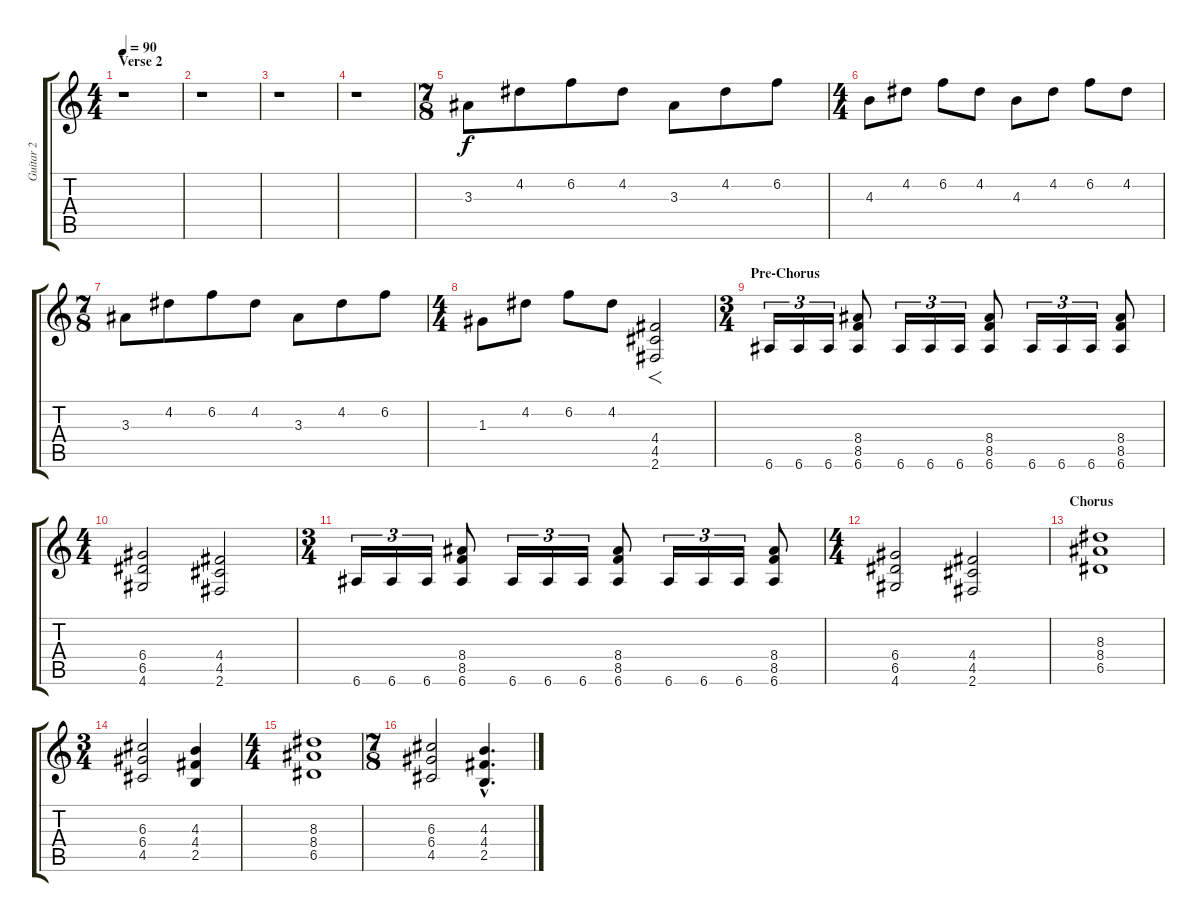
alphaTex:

\track ("Guitar 2" "Guitar 2") {instrument distortionguitar}
\staff {score tabs}
\tuning (E4 B3 G3 D3 A2 E2) {hide}
\ts (4 4)
\section ("" "Verse 2")
\tempo 90
\clef g2
\ks c
r.1{dy f} |
r.1 |
r.1 |
r.1 |
\ts (7 8)
3.3.8{instrument electricguitarclean} 4.2.8 6.2.8 4.2.8 3.3.8 4.2.8 6.2.8 |
\ts (4 4)
4.3.8 4.2.8 6.2.8 4.2.8 4.3.8 4.2.8 6.2.8 4.2.8 |
\ts (7 8)
3.3.8 4.2.8 6.2.8 4.2.8 3.3.8 4.2.8 6.2.8 |
\ts (4 4)
1.3.8 4.2.8 6.2.8 4.2.8 (4.4 4.5 2.6).2{f instrument distortionguitar} |
\ts (3 4)
\section ("" "Pre-Chorus")
6.6.16{tu (3 2) instrument distortionguitar} 6.6.16{tu (3 2)} 6.6.16{tu (3 2)} (8.4 8.5 6.6).8 6.6.16{tu (3 2)} 6.6.16{tu (3 2)} 6.6.16{tu (3 2)} (8.4 8.5 6.6).8 6.6.16{tu (3 2)} 6.6.16{tu (3 2)} 6.6.16{tu (3 2)} (8.4 8.5 6.6).8 |
\ts (4 4)
(6.4 6.5 4.6).2 (4.4 4.5 2.6).2 |
\ts (3 4)
6.6.16{tu (3 2)} 6.6.16{tu (3 2)} 6.6.16{tu (3 2)} (8.4 8.5 6.6).8 6.6.16{tu (3 2)} 6.6.16{tu (3 2)} 6.6.16{tu (3 2)} (8.4 8.5 6.6).8 6.6.16{tu (3 2)} 6.6.16{tu (3 2)} 6.6.16{tu (3 2)} (8.4 8.5 6.6).8 |
\ts (4 4)
(6.4 6.5 4.6).2 (4.4 4.5 2.6).2 |
\section ("" "Chorus")
(8.3 8.4 6.5).1 |
\ts (3 4)
(6.3 6.4 4.5).2 (4.3 4.4 2.5).4 |
\ts (4 4)
(8.3 8.4 6.5).1 |
\ts (7 8)
(6.3 6.4 4.5).2 (4.3{hac} 4.4{hac} 2.5{hac}).4{d}
